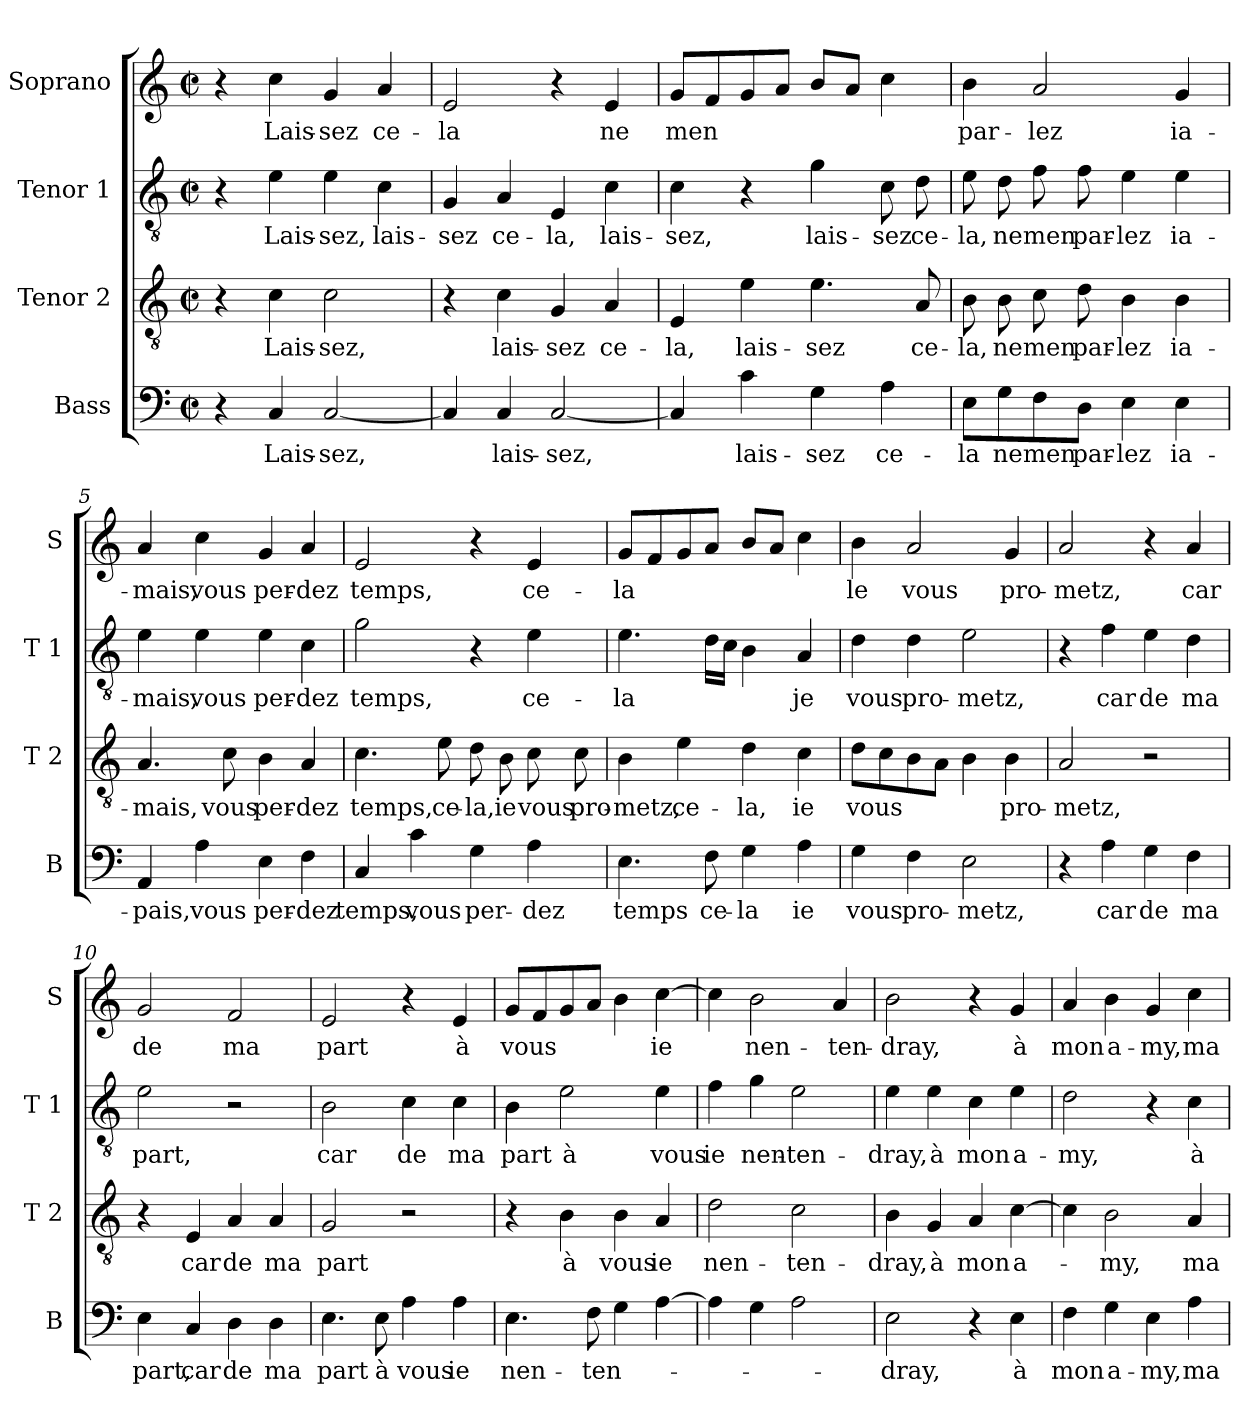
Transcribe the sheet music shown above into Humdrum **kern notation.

**kern	**text	**kern	**text	**kern	**text	**kern	**text
*part4	*part4	*part3	*part3	*part2	*part2	*part1	*part1
*staff4	*staff4	*staff3	*staff3	*staff2	*staff2	*staff1	*staff1
*I"Bass	*	*I"Tenor 2	*	*I"Tenor 1	*	*I"Soprano	*
*I'B	*	*I'T 2	*	*I'T 1	*	*I'S	*
*clefF4	*	*clefGv2	*	*clefGv2	*	*clefG2	*
*k[]	*	*k[]	*	*k[]	*	*k[]	*
*C:	*	*C:	*	*C:	*	*C:	*
*M2/2	*	*M2/2	*	*M2/2	*	*M2/2	*
*met(c|)	*	*met(c|)	*	*met(c|)	*	*met(c|)	*
=1	=1	=1	=1	=1	=1	=1	=1
4r	.	4r	.	4r	.	4r	.
!	!LO:LY:b	!	!LO:LY:b	!	!LO:LY:b	!	!LO:LY:b
4C/	Lais-	4c\	Lais-	4e\	Lais-	4cc\	Lais-
!	!LO:LY:b	!	!LO:LY:b	!	!LO:LY:b	!	!LO:LY:b
[2C/	-sez,	2c\	-sez,	4e\	-sez,	4g/	-sez
!	!	!	!	!	!LO:LY:b	!	!LO:LY:b
.	.	.	.	4c\	lais-	4a/	ce-
=2	=2	=2	=2	=2	=2	=2	=2
!	!	!	!	!	!LO:LY:b	!	!LO:LY:b
4C/]	.	4r	.	4G/	-sez	2e/	-la
!	!LO:LY:b	!	!LO:LY:b	!	!LO:LY:b	!	!
4C/	lais-	4c\	lais-	4A/	ce-	.	.
!	!LO:LY:b	!	!LO:LY:b	!	!LO:LY:b	!	!
[2C/	-sez,	4G/	-sez	4E/	-la,	4r	.
!	!	!	!LO:LY:b	!	!LO:LY:b	!	!LO:LY:b
.	.	4A/	ce-	4c\	lais-	4e/	ne
=3	=3	=3	=3	=3	=3	=3	=3
!	!	!	!LO:LY:b	!	!LO:LY:b	!	!LO:LY:b
4C/]	.	4E/	-la,	4c\	-sez,	8g/L	men
.	.	.	.	.	.	8f/	.
!	!LO:LY:b	!	!LO:LY:b	!	!	!	!
4c\	lais-	4e\	lais-	4r	.	8g/	.
.	.	.	.	.	.	8a/J	.
!	!LO:LY:b	!	!LO:LY:b	!	!LO:LY:b	!	!
4G\	-sez	4.e\	-sez	4g\	lais-	8b/L	.
.	.	.	.	.	.	8a/J	.
!	!LO:LY:b	!	!	!	!LO:LY:b	!	!
4A\	ce-	.	.	8c\	-sez	4cc\	.
!	!	!	!LO:LY:b	!	!LO:LY:b	!	!
.	.	8A/	ce-	8d\	ce-	.	.
=4	=4	=4	=4	=4	=4	=4	=4
!	!LO:LY:b	!	!LO:LY:b	!	!LO:LY:b	!	!LO:LY:b
8E\L	-la	8B\	-la,	8e\	-la,	4b\	par-
!	!LO:LY:b	!	!LO:LY:b	!	!LO:LY:b	!	!
8G\	ne	8B\	ne	8d\	ne	.	.
!	!LO:LY:b	!	!LO:LY:b	!	!LO:LY:b	!	!LO:LY:b
8F\	men	8c\	men	8f\	men	2a/	-lez
!	!LO:LY:b	!	!LO:LY:b	!	!LO:LY:b	!	!
8D\J	par-	8d\	par-	8f\	par-	.	.
!	!LO:LY:b	!	!LO:LY:b	!	!LO:LY:b	!	!
4E\	-lez	4B\	-lez	4e\	-lez	.	.
!	!LO:LY:b	!	!LO:LY:b	!	!LO:LY:b	!	!LO:LY:b
4E\	ia-	4B\	ia-	4e\	ia-	4g/	ia-
!!LO:LB:g=z
=5	=5	=5	=5	=5	=5	=5	=5
!	!LO:LY:b	!	!LO:LY:b	!	!LO:LY:b	!	!LO:LY:b
4AA/	-pais,	4.A/	-mais,	4e\	-mais,	4a/	-mais,
!	!LO:LY:b	!	!	!	!LO:LY:b	!	!LO:LY:b
4A\	vous	.	.	4e\	vous	4cc\	vous
!	!	!	!LO:LY:b	!	!	!	!
.	.	8c\	vous	.	.	.	.
!	!LO:LY:b	!	!LO:LY:b	!	!LO:LY:b	!	!LO:LY:b
4E\	per-	4B\	per-	4e\	per-	4g/	per-
!	!LO:LY:b	!	!LO:LY:b	!	!LO:LY:b	!	!LO:LY:b
4F\	-dez	4A/	-dez	4c\	-dez	4a/	-dez
=6	=6	=6	=6	=6	=6	=6	=6
!	!LO:LY:b	!	!LO:LY:b	!	!LO:LY:b	!	!LO:LY:b
4C/	temps,	4.c\	temps,	2g\	temps,	2e/	temps,
!	!LO:LY:b	!	!	!	!	!	!
4c\	vous	.	.	.	.	.	.
!	!	!	!LO:LY:b	!	!	!	!
.	.	8e\	ce-	.	.	.	.
!	!LO:LY:b	!	!LO:LY:b	!	!	!	!
4G\	per-	8d\	-la,	4r	.	4r	.
!	!	!	!LO:LY:b	!	!	!	!
.	.	8B\	ie	.	.	.	.
!	!LO:LY:b	!	!LO:LY:b	!	!LO:LY:b	!	!LO:LY:b
4A\	-dez	8c\	vous	4e\	ce-	4e/	ce-
!	!	!	!LO:LY:b	!	!	!	!
.	.	8c\	pro-	.	.	.	.
=7	=7	=7	=7	=7	=7	=7	=7
!	!LO:LY:b	!	!LO:LY:b	!	!LO:LY:b	!	!LO:LY:b
4.E\	temps	4B\	-metz,	4.e\	-la	8g/L	-la
.	.	.	.	.	.	8f/	.
!	!	!	!LO:LY:b	!	!	!	!
.	.	4e\	ce-	.	.	8g/	.
!	!LO:LY:b	!	!	!	!	!	!
8F\	ce-	.	.	16d\LL	.	8a/J	.
.	.	.	.	16c\JJ	.	.	.
!	!LO:LY:b	!	!LO:LY:b	!	!	!	!
4G\	-la	4d\	-la,	4B\	.	8b/L	.
.	.	.	.	.	.	8a/J	.
!	!LO:LY:b	!	!LO:LY:b	!	!LO:LY:b	!	!
4A\	ie	4c\	ie	4A/	je	4cc\	.
=8	=8	=8	=8	=8	=8	=8	=8
!	!LO:LY:b	!	!LO:LY:b	!	!LO:LY:b	!	!LO:LY:b
4G\	vous	8d\L	vous	4d\	vous	4b\	le
.	.	8c\	.	.	.	.	.
!	!LO:LY:b	!	!	!	!LO:LY:b	!	!LO:LY:b
4F\	pro-	8B\	.	4d\	pro-	2a/	vous
.	.	8A\J	.	.	.	.	.
!	!LO:LY:b	!	!	!	!LO:LY:b	!	!
2E\	-metz,	4B\	.	2e\	-metz,	.	.
!	!	!	!LO:LY:b	!	!	!	!LO:LY:b
.	.	4B\	pro-	.	.	4g/	pro-
!!LO:PB:g=z
=9	=9	=9	=9	=9	=9	=9	=9
!	!	!	!LO:LY:b	!	!	!	!LO:LY:b
4r	.	2A/	-metz,	4r	.	2a/	-metz,
!	!LO:LY:b	!	!	!	!LO:LY:b	!	!
4A\	car	.	.	4f\	car	.	.
!	!LO:LY:b	!	!	!	!LO:LY:b	!	!
4G\	de	2r	.	4e\	de	4r	.
!	!LO:LY:b	!	!	!	!LO:LY:b	!	!LO:LY:b
4F\	ma	.	.	4d\	ma	4a/	car
=10	=10	=10	=10	=10	=10	=10	=10
!	!LO:LY:b	!	!	!	!LO:LY:b	!	!LO:LY:b
4E\	part,	4r	.	2e\	part,	2g/	de
!	!LO:LY:b	!	!LO:LY:b	!	!	!	!
4C/	car	4E/	car	.	.	.	.
!	!LO:LY:b	!	!LO:LY:b	!	!	!	!LO:LY:b
4D\	de	4A/	de	2r	.	2f/	ma
!	!LO:LY:b	!	!LO:LY:b	!	!	!	!
4D\	ma	4A/	ma	.	.	.	.
=11	=11	=11	=11	=11	=11	=11	=11
!	!LO:LY:b	!	!LO:LY:b	!	!LO:LY:b	!	!LO:LY:b
4.E\	part	2G/	part	2B\	car	2e/	part
!	!LO:LY:b	!	!	!	!	!	!
8E\	à	.	.	.	.	.	.
!	!LO:LY:b	!	!	!	!LO:LY:b	!	!
4A\	vous	2r	.	4c\	de	4r	.
!	!LO:LY:b	!	!	!	!LO:LY:b	!	!LO:LY:b
4A\	ie	.	.	4c\	ma	4e/	à
=12	=12	=12	=12	=12	=12	=12	=12
!	!LO:LY:b	!	!	!	!LO:LY:b	!	!LO:LY:b
4.E\	nen-	4r	.	4B\	part	8g/L	vous
.	.	.	.	.	.	8f/	.
!	!	!	!LO:LY:b	!	!LO:LY:b	!	!
.	.	4B\	à	2e\	à	8g/	.
!	!LO:LY:b	!	!	!	!	!	!
8F\	-ten-	.	.	.	.	8a/J	.
!	!	!	!LO:LY:b	!	!	!	!
4G\	.	4B\	vous	.	.	4b\	.
!	!	!	!LO:LY:b	!	!LO:LY:b	!	!LO:LY:b
[4A\	.	4A/	ie	4e\	vous	[4cc\	ie
=13	=13	=13	=13	=13	=13	=13	=13
!	!	!	!LO:LY:b	!	!LO:LY:b	!	!
4A\]	.	2d\	nen-	4f\	ie	4cc\]	.
!	!	!	!	!	!LO:LY:b	!	!LO:LY:b
4G\	.	.	.	4g\	nen-	2b\	nen-
!	!	!	!LO:LY:b	!	!LO:LY:b	!	!
2A\	.	2c\	-ten-	2e\	-ten-	.	.
!	!	!	!	!	!	!	!LO:LY:b
.	.	.	.	.	.	4a/	-ten-
!!LO:LB:g=z
=14	=14	=14	=14	=14	=14	=14	=14
!	!LO:LY:b	!	!LO:LY:b	!	!LO:LY:b	!	!LO:LY:b
2E\	-dray,	4B\	-dray,	4e\	-dray,	2b\	-dray,
!	!	!	!LO:LY:b	!	!LO:LY:b	!	!
.	.	4G/	à	4e\	à	.	.
!	!	!	!LO:LY:b	!	!LO:LY:b	!	!
4r	.	4A/	mon	4c\	mon	4r	.
!	!LO:LY:b	!	!LO:LY:b	!	!LO:LY:b	!	!LO:LY:b
4E\	à	[4c\	a-	4e\	a-	4g/	à
=15	=15	=15	=15	=15	=15	=15	=15
!	!LO:LY:b	!	!	!	!LO:LY:b	!	!LO:LY:b
4F\	mon	4c\]	.	2d\	-my,	4a/	mon
!	!LO:LY:b	!	!LO:LY:b	!	!	!	!LO:LY:b
4G\	a-	2B\	-my,	.	.	4b\	a-
!	!LO:LY:b	!	!	!	!	!	!LO:LY:b
4E\	-my,	.	.	4r	.	4g/	-my,
!	!LO:LY:b	!	!LO:LY:b	!	!LO:LY:b	!	!LO:LY:b
4A\	ma	4A/	ma	4c\	à	4cc\	ma
=	=	=	=	=	=	=	=
*-	*-	*-	*-	*-	*-	*-	*-
